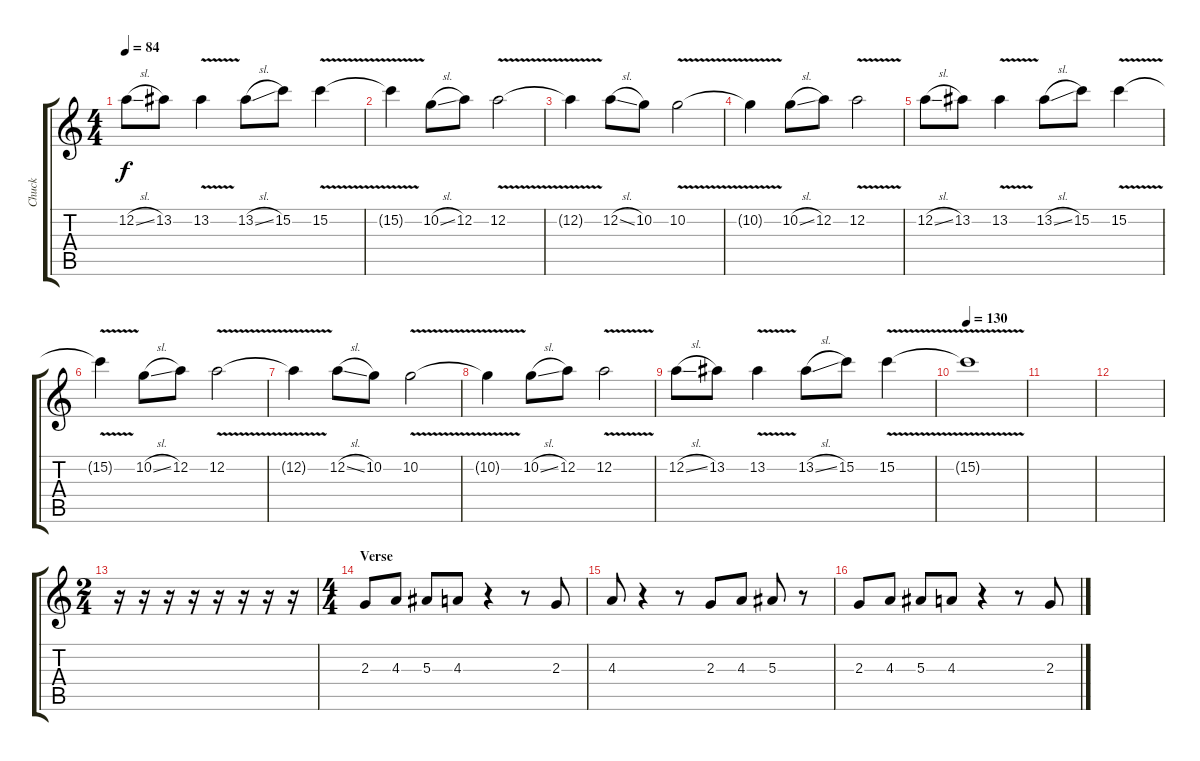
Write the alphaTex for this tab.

\track ("Chuck" "Chuck") {instrument distortionguitar}
\staff {score tabs}
\tuning (D4 A3 F3 C3 G2 D2) {hide}
\ts (4 4)
\tempo 84
\clef g2
\ks c
12.2{sl}.8{dy f} 13.2.8 13.2{v}.4 13.2{sl}.8 15.2.8 15.2{v}.4 |
15.2{t}.4 10.2{sl}.8 12.2.8 12.2{v}.2 |
12.2{t}.4 12.2{sl}.8 10.2.8 10.2{v}.2 |
10.2{t}.4 10.2{sl}.8 12.2.8 12.2{v}.2 |
12.2{sl}.8 13.2.8 13.2{v}.4 13.2{sl}.8 15.2.8 15.2{v}.4 |
15.2{t}.4 10.2{sl}.8 12.2.8 12.2{v}.2 |
12.2{t}.4 12.2{sl}.8 10.2.8 10.2{v}.2 |
10.2{t}.4 10.2{sl}.8 12.2.8 12.2{v}.2 |
12.2{sl}.8 13.2.8 13.2{v}.4 13.2{sl}.8 15.2.8 15.2{v}.4 |
\tempo 130
15.2{t}.1{volume 0 instrument distortionguitar} |
|
|
\ts (2 4)
r.16 r.16 r.16 r.16 r.16 r.16 r.16 r.16 |
\ts (4 4)
\section ("" "Verse")
2.3.8 4.3.8 5.3.8 4.3.8 r.4 r.8 2.3.8 |
4.3.8 r.4 r.8 2.3.8 4.3.8 5.3.8 r.8 |
2.3.8 4.3.8 5.3.8 4.3.8 r.4 r.8 2.3.8
